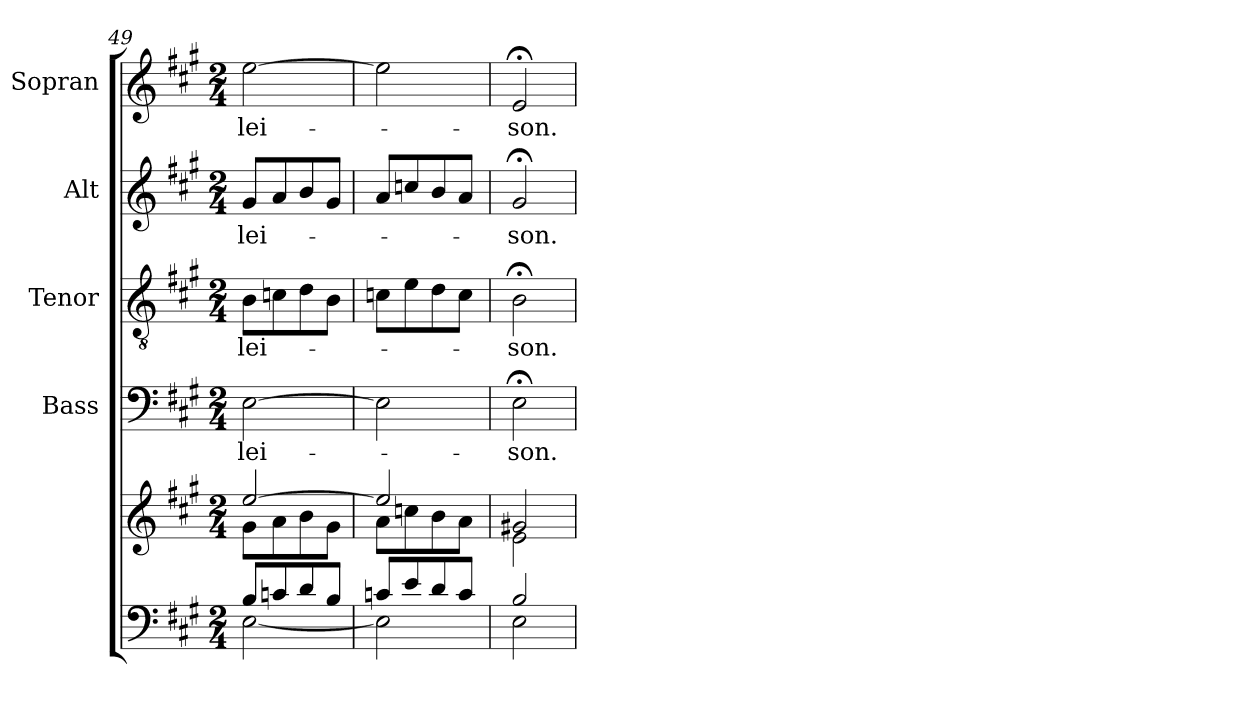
**kern	**kern	**kern	**text	**kern	**text	**kern	**text	**kern	**text
*part5	*part5	*part4	*part4	*part3	*part3	*part2	*part2	*part1	*part1
*staff6	*staff5	*staff4	*staff4	*staff3	*staff3	*staff2	*staff2	*staff1	*staff1
*	*	*I"Bass	*	*I"Tenor	*	*I"Alt	*	*I"Sopran	*
*	*	*I'B.	*	*I'T.	*	*I'A.	*	*I'S.	*
*clefF4	*clefG2	*clefF4	*	*clefGv2	*	*clefG2	*	*clefG2	*
*k[f#c#g#]	*k[f#c#g#]	*k[f#c#g#]	*	*k[f#c#g#]	*	*k[f#c#g#]	*	*k[f#c#g#]	*
*A:	*A:	*A:	*	*A:	*	*A:	*	*A:	*
*M2/4	*M2/4	*M2/4	*	*M2/4	*	*M2/4	*	*M2/4	*
=49	=49	=49	=49	=49	=49	=49	=49	=49	=49
*^	*^	*	*	*	*	*	*	*	*
!	!	!	!	!	!LO:LY:b	!	!LO:LY:b	!	!LO:LY:b	!	!LO:LY:b
8B/L	[<2E\	[>2ee/	8g#\L	[2E\	-lei-	8B\L	-lei-	8g#/L	-lei-	[2ee\	-lei-
8cn/	.	.	8a\	.	.	8cn\	.	8a/	.	.	.
8d/	.	.	8b\	.	.	8d\	.	8b/	.	.	.
8B/J	.	.	8g#\J	.	.	8B\J	.	8g#/J	.	.	.
=50	=50	=50	=50	=50	=50	=50	=50	=50	=50	=50	=50
8cn/L	2E\]	2ee/]	8a\L	2E\]	.	8cn\L	.	8a/L	.	2ee\]	.
8e/	.	.	8ccn\	.	.	8e\	.	8ccn/	.	.	.
8d/	.	.	8b\	.	.	8d\	.	8b/	.	.	.
8c/J	.	.	8a\J	.	.	8c\J	.	8a/J	.	.	.
=51	=51	=51	=51	=51	=51	=51	=51	=51	=51	=51	=51
!	!	!	!	!	!LO:LY:b	!	!LO:LY:b	!	!LO:LY:b	!	!LO:LY:b
2B/	2E\	2g#X/	2e\	2E;<\	-son.	2B;<\	-son.	2g#;</	-son.	2e;</	-son.
*v	*v	*	*	*	*	*	*	*	*	*	*
*	*v	*v	*	*	*	*	*	*	*	*
=	=	=	=	=	=	=	=	=	=
*-	*-	*-	*-	*-	*-	*-	*-	*-	*-
